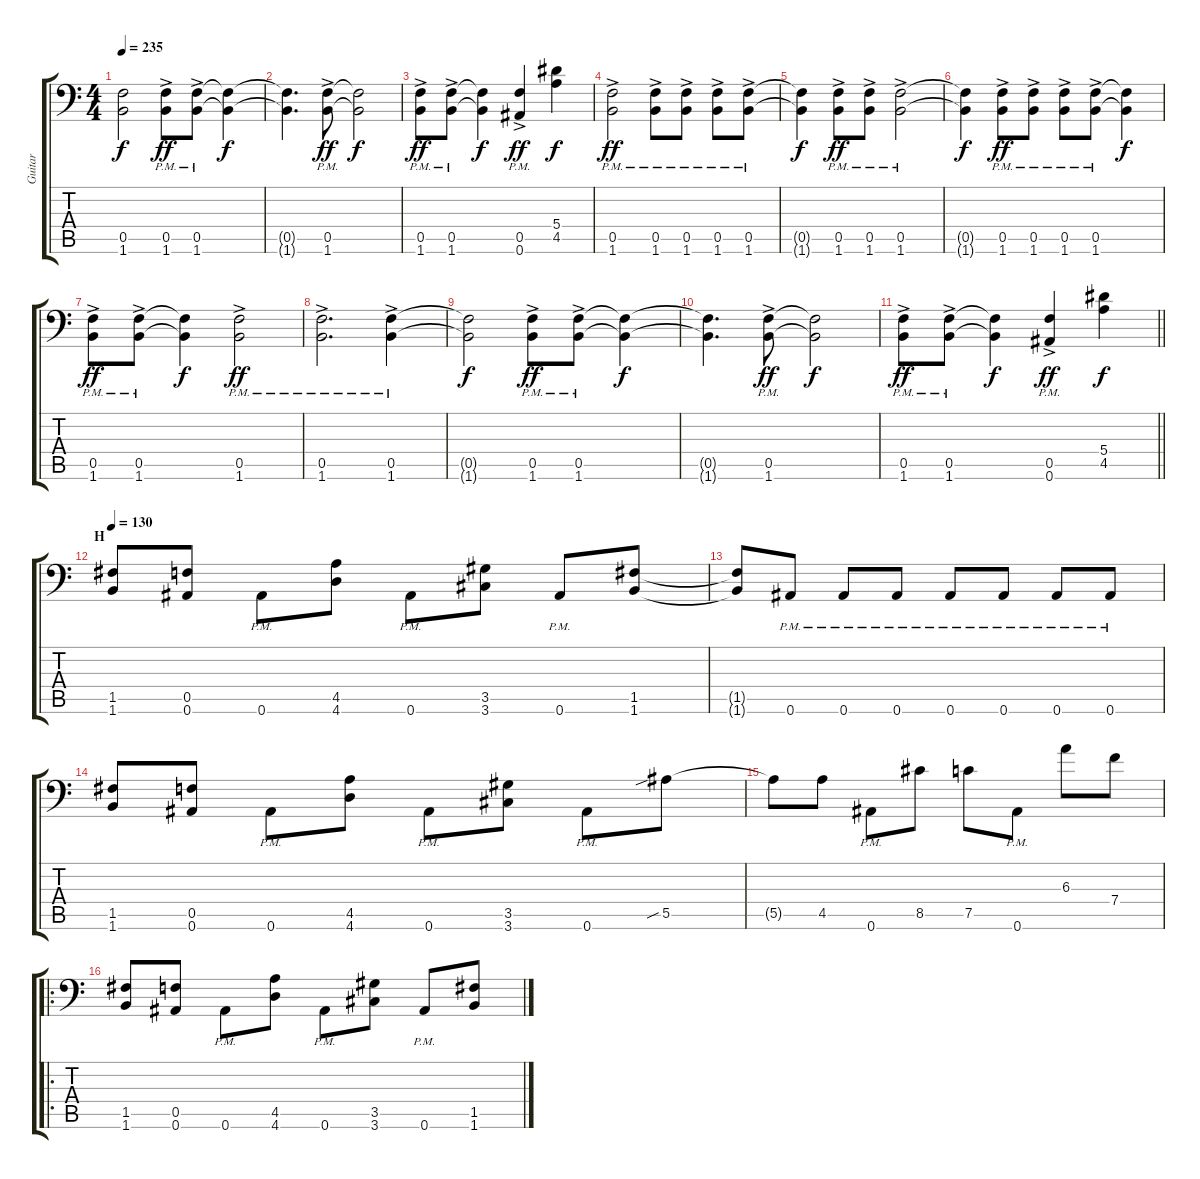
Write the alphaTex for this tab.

\track ("Guitar" "Guitar") {instrument distortionguitar}
\staff {score tabs}
\tuning (C4 G3 Eb3 Bb2 F2 Bb1) {hide}
\ts (4 4)
\tempo 235
\clef f4
\ks c
(0.5{t} 1.6{t}).2{dy f} (0.5{ac pm} 1.6{ac pm}).8{dy ff} (0.5{ac pm} 1.6{ac pm}).8 (0.5{t} 1.6{t}).4{dy f} |
(0.5{t} 1.6{t}).4{d} (0.5{ac pm} 1.6{ac pm}).8{dy ff} (0.5{t} 1.6{t}).2{dy f} |
(0.5{ac pm} 1.6{ac pm}).8{dy ff} (0.5{ac pm} 1.6{ac pm}).8 (0.5{t} 1.6{t}).4{dy f} (0.5{ac pm} 0.6{ac pm}).4{dy ff} (5.4 4.5).4{dy f} |
(0.5{ac pm} 1.6{ac pm}).2{dy ff} (0.5{ac pm} 1.6{ac pm}).8 (0.5{ac pm} 1.6{ac pm}).8 (0.5{ac pm} 1.6{ac pm}).8 (0.5{ac pm} 1.6{ac pm}).8 |
(0.5{t} 1.6{t}).4{dy f} (0.5{ac pm} 1.6{ac pm}).8{dy ff} (0.5{ac pm} 1.6{ac pm}).8 (0.5{ac pm} 1.6{ac pm}).2 |
(0.5{t} 1.6{t}).4{dy f} (0.5{ac pm} 1.6{ac pm}).8{dy ff} (0.5{ac pm} 1.6{ac pm}).8 (0.5{ac pm} 1.6{ac pm}).8 (0.5{ac pm} 1.6{ac pm}).8 (0.5{t} 1.6{t}).4{dy f} |
(0.5{ac pm} 1.6{ac pm}).8{dy ff} (0.5{ac pm} 1.6{ac pm}).8 (0.5{t} 1.6{t}).4{dy f} (0.5{ac pm} 1.6{ac pm}).2{dy ff} |
(0.5{ac pm} 1.6{ac pm}).2{d} (0.5{ac pm} 1.6{ac pm}).4 |
(0.5{t} 1.6{t}).2{dy f} (0.5{ac pm} 1.6{ac pm}).8{dy ff} (0.5{ac pm} 1.6{ac pm}).8 (0.5{t} 1.6{t}).4{dy f} |
(0.5{t} 1.6{t}).4{d} (0.5{ac pm} 1.6{ac pm}).8{dy ff} (0.5{t} 1.6{t}).2{dy f} |
\barLineRight lightlight
(0.5{ac pm} 1.6{ac pm}).8{dy ff} (0.5{ac pm} 1.6{ac pm}).8 (0.5{t} 1.6{t}).4{dy f} (0.5{ac pm} 0.6{ac pm}).4{dy ff} (5.4 4.5).4{dy f} |
\section ("" "H")
\tempo 130
(1.5 1.6).8 (0.5 0.6).8 0.6{pm}.8 (4.5 4.6).8 0.6{pm}.8 (3.5 3.6).8 0.6{pm}.8 (1.5 1.6).8 |
(1.5{t} 1.6{t}).8 0.6{pm}.8 0.6{pm}.8 0.6{pm}.8 0.6{pm}.8 0.6{pm}.8 0.6{pm}.8 0.6{pm}.8 |
(1.5 1.6).8 (0.5 0.6).8 0.6{pm}.8 (4.5 4.6).8 0.6{pm}.8 (3.5 3.6).8 0.6{pm}.8 5.5{sib}.8 |
5.5{t}.8 4.5.8 0.6{pm}.8 8.5.8 7.5.8 0.6{pm}.8 6.3.8 7.4.8 |
\ro
(1.5 1.6).8 (0.5 0.6).8 0.6{pm}.8 (4.5 4.6).8 0.6{pm}.8 (3.5 3.6).8 0.6{pm}.8 (1.5 1.6).8
